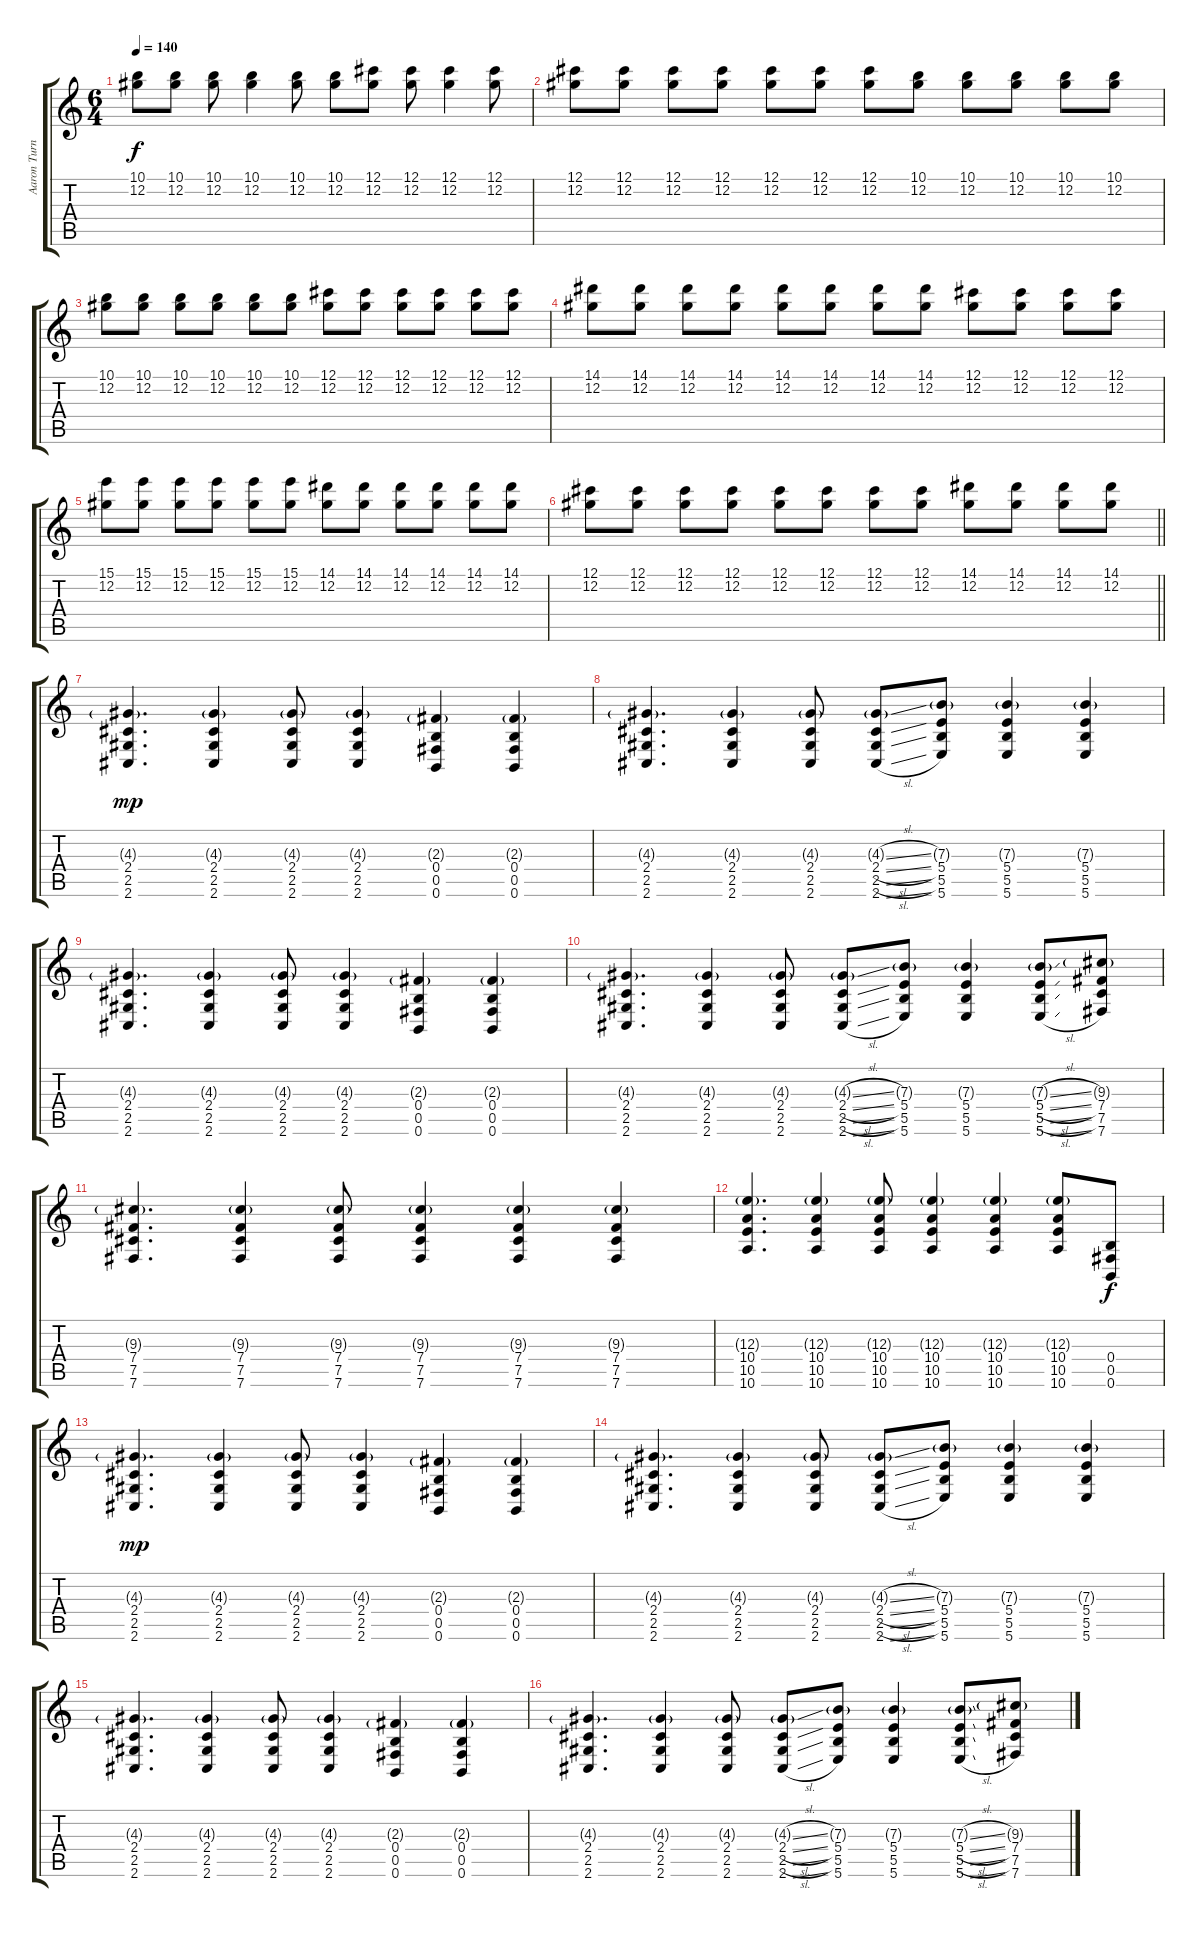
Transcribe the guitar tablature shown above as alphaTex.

\track ("Aaron Turner" "Aaron Turn") {instrument distortionguitar}
\staff {score tabs}
\tuning (Db4 Ab3 E3 B2 Gb2 B1) {hide}
\ts (6 4)
\tempo 140
\clef g2
\ks c
(10.1 12.2).8{dy f} (10.1 12.2).8 (10.1 12.2).8 (10.1 12.2).4 (10.1 12.2).8 (10.1 12.2).8 (12.1 12.2).8 (12.1 12.2).8 (12.1 12.2).4 (12.1 12.2).8 |
(12.1 12.2).8 (12.1 12.2).8 (12.1 12.2).8 (12.1 12.2).8 (12.1 12.2).8 (12.1 12.2).8 (12.1 12.2).8 (10.1 12.2).8 (10.1 12.2).8 (10.1 12.2).8 (10.1 12.2).8 (10.1 12.2).8 |
(10.1 12.2).8 (10.1 12.2).8 (10.1 12.2).8 (10.1 12.2).8 (10.1 12.2).8 (10.1 12.2).8 (12.1 12.2).8 (12.1 12.2).8 (12.1 12.2).8 (12.1 12.2).8 (12.1 12.2).8 (12.1 12.2).8 |
(14.1 12.2).8 (14.1 12.2).8 (14.1 12.2).8 (14.1 12.2).8 (14.1 12.2).8 (14.1 12.2).8 (14.1 12.2).8 (14.1 12.2).8 (12.1 12.2).8 (12.1 12.2).8 (12.1 12.2).8 (12.1 12.2).8 |
(15.1 12.2).8 (15.1 12.2).8 (15.1 12.2).8 (15.1 12.2).8 (15.1 12.2).8 (15.1 12.2).8 (14.1 12.2).8 (14.1 12.2).8 (14.1 12.2).8 (14.1 12.2).8 (14.1 12.2).8 (14.1 12.2).8 |
\barLineRight lightlight
(12.1 12.2).8 (12.1 12.2).8 (12.1 12.2).8 (12.1 12.2).8 (12.1 12.2).8 (12.1 12.2).8 (12.1 12.2).8 (12.1 12.2).8 (14.1 12.2).8 (14.1 12.2).8 (14.1 12.2).8 (14.1 12.2).8 |
\section ("" "")
(4.3{g} 2.4 2.5 2.6).4{d dy mp instrument distortionguitar} (4.3{g} 2.4 2.5 2.6).4 (4.3{g} 2.4 2.5 2.6).8 (4.3{g} 2.4 2.5 2.6).4 (2.3{g} 0.4 0.5 0.6).4 (2.3{g} 0.4 0.5 0.6).4 |
(4.3{g} 2.4 2.5 2.6).4{d} (4.3{g} 2.4 2.5 2.6).4 (4.3{g} 2.4 2.5 2.6).8 (4.3{sl g} 2.4{sl} 2.5{sl} 2.6{sl}).8 (7.3{g} 5.4 5.5 5.6).8 (7.3{g} 5.4 5.5 5.6).4 (7.3{g} 5.4 5.5 5.6).4 |
(4.3{g} 2.4 2.5 2.6).4{d} (4.3{g} 2.4 2.5 2.6).4 (4.3{g} 2.4 2.5 2.6).8 (4.3{g} 2.4 2.5 2.6).4 (2.3{g} 0.4 0.5 0.6).4 (2.3{g} 0.4 0.5 0.6).4 |
(4.3{g} 2.4 2.5 2.6).4{d} (4.3{g} 2.4 2.5 2.6).4 (4.3{g} 2.4 2.5 2.6).8 (4.3{sl g} 2.4{sl} 2.5{sl} 2.6{sl}).8 (7.3{g} 5.4 5.5 5.6).8 (7.3{g} 5.4 5.5 5.6).4 (7.3{sl g} 5.4{sl} 5.5{sl} 5.6{sl}).8 (9.3{g} 7.4 7.5 7.6).8 |
(9.3{g} 7.4 7.5 7.6).4{d} (9.3{g} 7.4 7.5 7.6).4 (9.3{g} 7.4 7.5 7.6).8 (9.3{g} 7.4 7.5 7.6).4 (9.3{g} 7.4 7.5 7.6).4 (9.3{g} 7.4 7.5 7.6).4 |
(12.3{g} 10.4 10.5 10.6).4{d} (12.3{g} 10.4 10.5 10.6).4 (12.3{g} 10.4 10.5 10.6).8 (12.3{g} 10.4 10.5 10.6).4 (12.3{g} 10.4 10.5 10.6).4 (12.3{g} 10.4 10.5 10.6).8 (0.4 0.5 0.6).8{dy f} |
(4.3{g} 2.4 2.5 2.6).4{d dy mp} (4.3{g} 2.4 2.5 2.6).4 (4.3{g} 2.4 2.5 2.6).8 (4.3{g} 2.4 2.5 2.6).4 (2.3{g} 0.4 0.5 0.6).4 (2.3{g} 0.4 0.5 0.6).4 |
(4.3{g} 2.4 2.5 2.6).4{d} (4.3{g} 2.4 2.5 2.6).4 (4.3{g} 2.4 2.5 2.6).8 (4.3{sl g} 2.4{sl} 2.5{sl} 2.6{sl}).8 (7.3{g} 5.4 5.5 5.6).8 (7.3{g} 5.4 5.5 5.6).4 (7.3{g} 5.4 5.5 5.6).4 |
(4.3{g} 2.4 2.5 2.6).4{d} (4.3{g} 2.4 2.5 2.6).4 (4.3{g} 2.4 2.5 2.6).8 (4.3{g} 2.4 2.5 2.6).4 (2.3{g} 0.4 0.5 0.6).4 (2.3{g} 0.4 0.5 0.6).4 |
(4.3{g} 2.4 2.5 2.6).4{d} (4.3{g} 2.4 2.5 2.6).4 (4.3{g} 2.4 2.5 2.6).8 (4.3{sl g} 2.4{sl} 2.5{sl} 2.6{sl}).8 (7.3{g} 5.4 5.5 5.6).8 (7.3{g} 5.4 5.5 5.6).4 (7.3{sl g} 5.4{sl} 5.5{sl} 5.6{sl}).8 (9.3{g} 7.4 7.5 7.6).8
